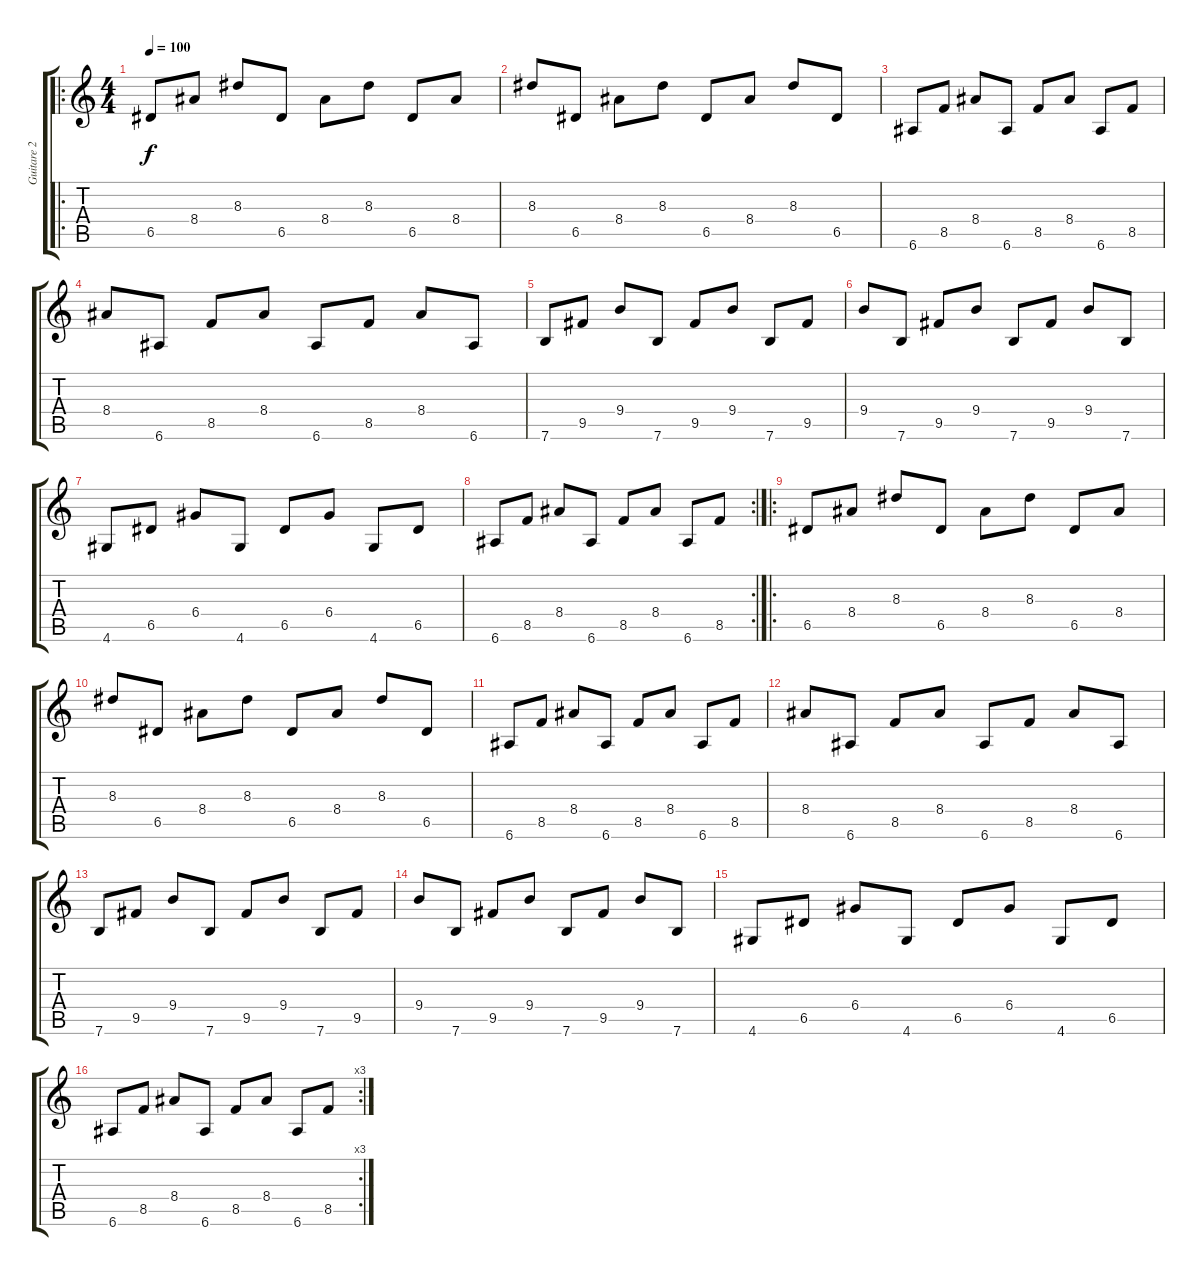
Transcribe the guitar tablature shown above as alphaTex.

\track ("Guitare 2" "Guitare 2") {instrument distortionguitar}
\staff {score tabs}
\tuning (E4 B3 G3 D3 A2 E2) {hide}
\ro
\ts (4 4)
\tempo 100
\clef g2
\ks c
6.5.8{dy f} 8.4.8 8.3.8 6.5.8 8.4.8 8.3.8 6.5.8 8.4.8 |
8.3.8 6.5.8 8.4.8 8.3.8 6.5.8 8.4.8 8.3.8 6.5.8 |
6.6.8 8.5.8 8.4.8 6.6.8 8.5.8 8.4.8 6.6.8 8.5.8 |
8.4.8 6.6.8 8.5.8 8.4.8 6.6.8 8.5.8 8.4.8 6.6.8 |
7.6.8 9.5.8 9.4.8 7.6.8 9.5.8 9.4.8 7.6.8 9.5.8 |
9.4.8 7.6.8 9.5.8 9.4.8 7.6.8 9.5.8 9.4.8 7.6.8 |
4.6.8 6.5.8 6.4.8 4.6.8 6.5.8 6.4.8 4.6.8 6.5.8 |
\rc 2
6.6.8 8.5.8 8.4.8 6.6.8 8.5.8 8.4.8 6.6.8 8.5.8 |
\ro
6.5.8 8.4.8 8.3.8 6.5.8 8.4.8 8.3.8 6.5.8 8.4.8 |
8.3.8 6.5.8 8.4.8 8.3.8 6.5.8 8.4.8 8.3.8 6.5.8 |
6.6.8 8.5.8 8.4.8 6.6.8 8.5.8 8.4.8 6.6.8 8.5.8 |
8.4.8 6.6.8 8.5.8 8.4.8 6.6.8 8.5.8 8.4.8 6.6.8 |
7.6.8 9.5.8 9.4.8 7.6.8 9.5.8 9.4.8 7.6.8 9.5.8 |
9.4.8 7.6.8 9.5.8 9.4.8 7.6.8 9.5.8 9.4.8 7.6.8 |
4.6.8 6.5.8 6.4.8 4.6.8 6.5.8 6.4.8 4.6.8 6.5.8 |
\rc 3
6.6.8 8.5.8 8.4.8 6.6.8 8.5.8 8.4.8 6.6.8 8.5.8
